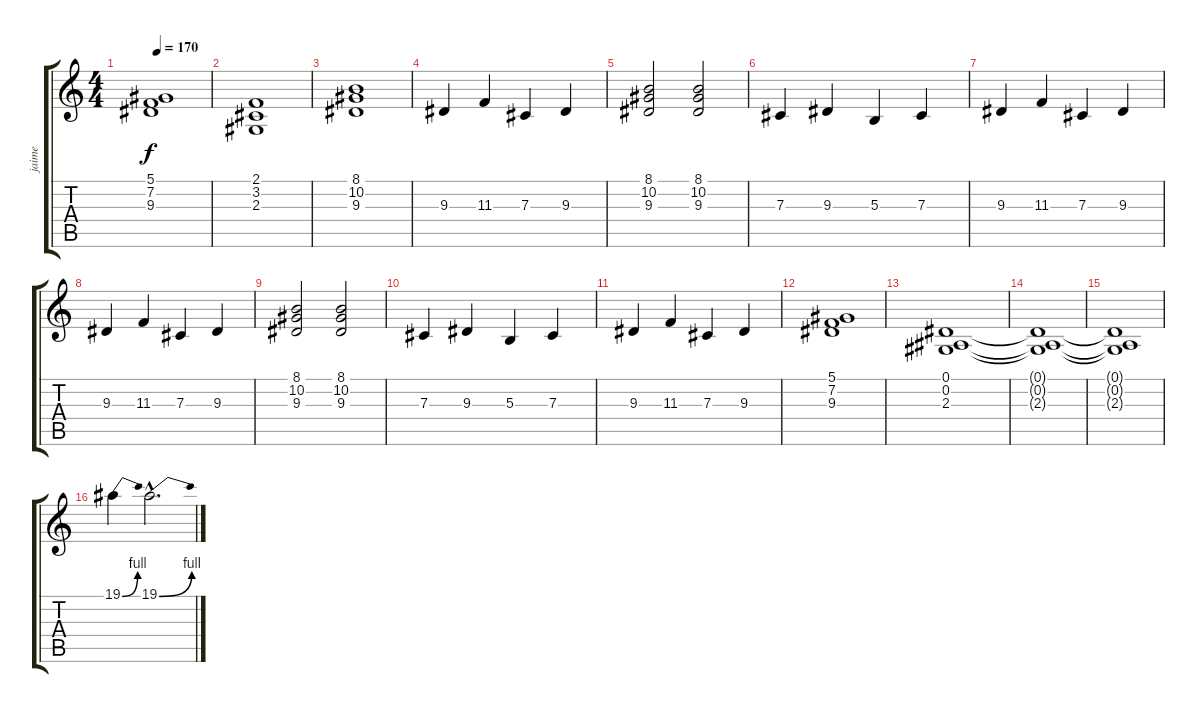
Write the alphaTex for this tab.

\track ("jaime" "jaime") {instrument stringensemble1}
\staff {score tabs}
\tuning (Eb4 Bb3 Gb3 Db3 Ab2 Eb2) {hide}
\ts (4 4)
\tempo 170
\clef g2
\ks c
(5.1 7.2 9.3).1{dy f} |
(2.1 3.2 2.3).1 |
(8.1 10.2 9.3).1 |
9.3.4 11.3.4 7.3.4 9.3.4 |
(8.1 10.2 9.3).2 (8.1 10.2 9.3).2 |
7.3.4 9.3.4 5.3.4 7.3.4 |
9.3.4 11.3.4 7.3.4 9.3.4 |
9.3.4 11.3.4 7.3.4 9.3.4 |
(8.1 10.2 9.3).2 (8.1 10.2 9.3).2 |
7.3.4 9.3.4 5.3.4 7.3.4 |
9.3.4 11.3.4 7.3.4 9.3.4 |
(5.1 7.2 9.3).1 |
(0.1 0.2 2.3).1 |
(0.1{t} 0.2{t} 2.3{t}).1 |
(0.1{t} 0.2{t} 2.3{t}).1 |
19.1{be (bend 0 0 60 4)}.4{volume 15 instrument lead1square} 19.1{be (bend 0 0 60 4) hac}.2{d}
